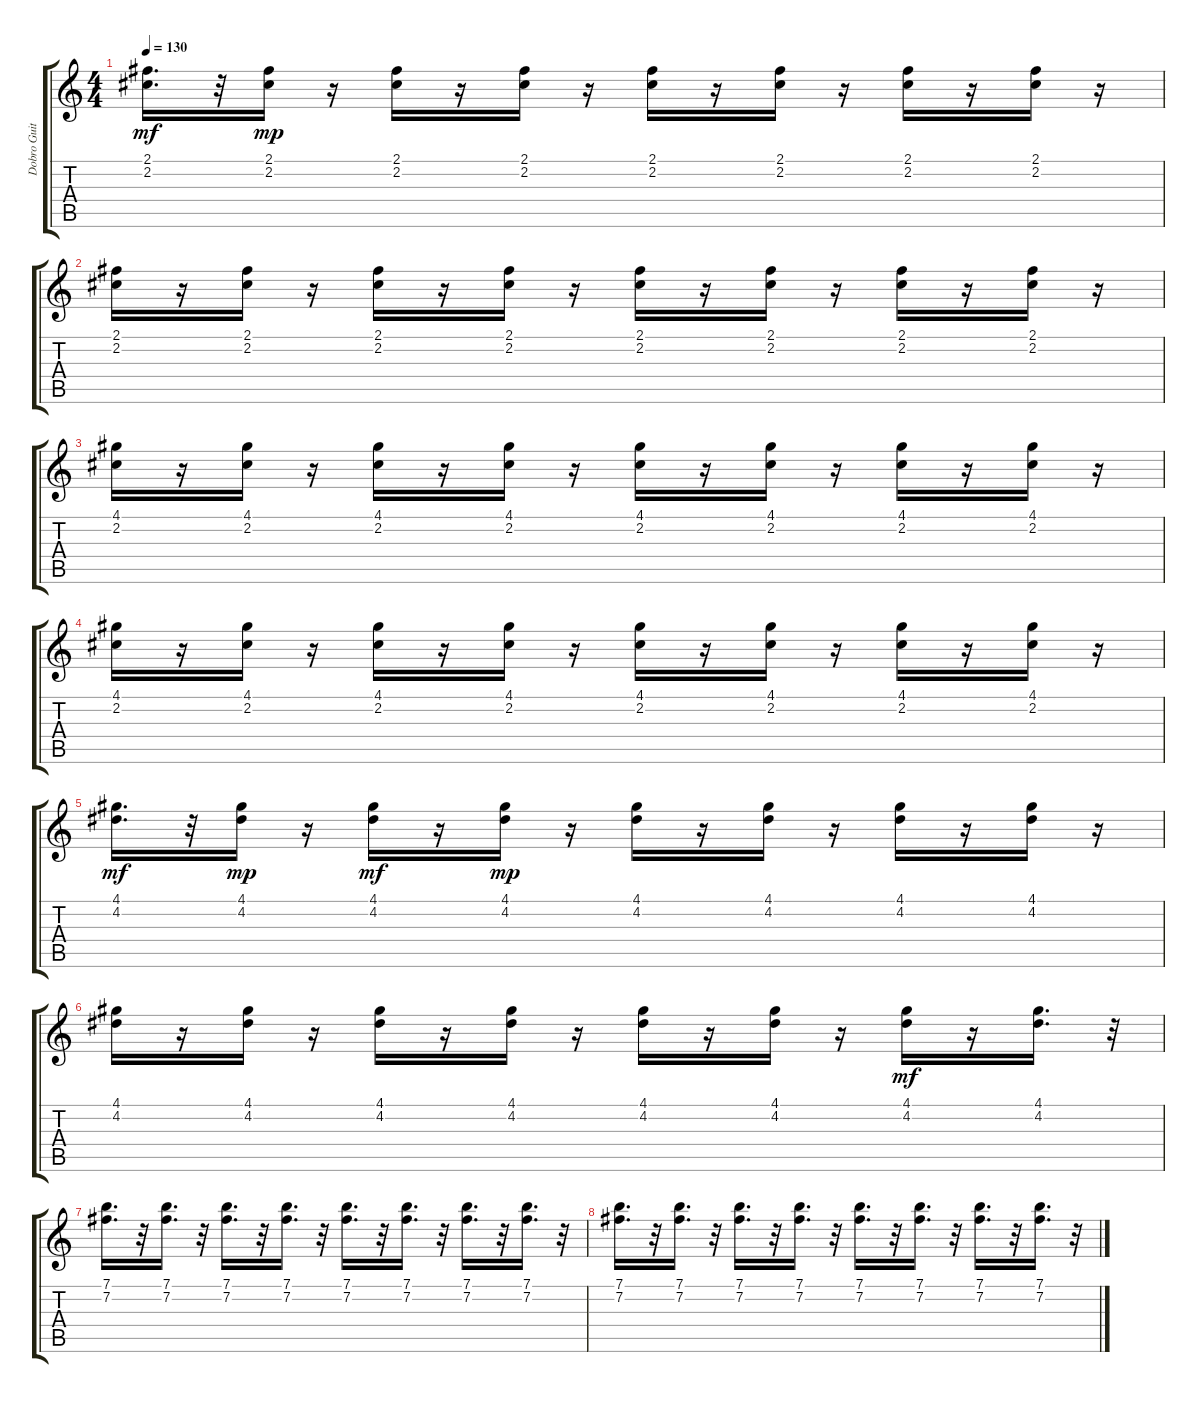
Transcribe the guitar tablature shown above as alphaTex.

\track ("Dobro Guitar" "Dobro Guit") {instrument banjo}
\staff {score tabs}
\tuning (E4 B3 G3 D3 A2 E2) {hide}
\displaytranspose 12
\ts (4 4)
\tempo 130
\clef g2
\ks c
(2.1 2.2).16{d dy mf} r.32 (2.1 2.2).16{dy mp} r.16 (2.1 2.2).16 r.16 (2.1 2.2).16 r.16 (2.1 2.2).16 r.16 (2.1 2.2).16 r.16 (2.1 2.2).16 r.16 (2.1 2.2).16 r.16 |
(2.1 2.2).16 r.16 (2.1 2.2).16 r.16 (2.1 2.2).16 r.16 (2.1 2.2).16 r.16 (2.1 2.2).16 r.16 (2.1 2.2).16 r.16 (2.1 2.2).16 r.16 (2.1 2.2).16 r.16 |
(4.1 2.2).16 r.16 (4.1 2.2).16 r.16 (4.1 2.2).16 r.16 (4.1 2.2).16 r.16 (4.1 2.2).16 r.16 (4.1 2.2).16 r.16 (4.1 2.2).16 r.16 (4.1 2.2).16 r.16 |
(4.1 2.2).16 r.16 (4.1 2.2).16 r.16 (4.1 2.2).16 r.16 (4.1 2.2).16 r.16 (4.1 2.2).16 r.16 (4.1 2.2).16 r.16 (4.1 2.2).16 r.16 (4.1 2.2).16 r.16 |
(4.1 4.2).16{d dy mf} r.32 (4.1 4.2).16{dy mp} r.16 (4.1 4.2).16{dy mf} r.16 (4.1 4.2).16{dy mp} r.16 (4.1 4.2).16 r.16 (4.1 4.2).16 r.16 (4.1 4.2).16 r.16 (4.1 4.2).16 r.16 |
(4.1 4.2).16 r.16 (4.1 4.2).16 r.16 (4.1 4.2).16 r.16 (4.1 4.2).16 r.16 (4.1 4.2).16 r.16 (4.1 4.2).16 r.16 (4.1 4.2).16{dy mf} r.16 (4.1 4.2).16{d} r.32 |
(7.1 7.2).16{d} r.32 (7.1 7.2).16{d} r.32 (7.1 7.2).16{d} r.32 (7.1 7.2).16{d} r.32 (7.1 7.2).16{d} r.32 (7.1 7.2).16{d} r.32 (7.1 7.2).16{d} r.32 (7.1 7.2).16{d} r.32 |
(7.1 7.2).16{d} r.32 (7.1 7.2).16{d} r.32 (7.1 7.2).16{d} r.32 (7.1 7.2).16{d} r.32 (7.1 7.2).16{d} r.32 (7.1 7.2).16{d} r.32 (7.1 7.2).16{d} r.32 (7.1 7.2).16{d} r.32
